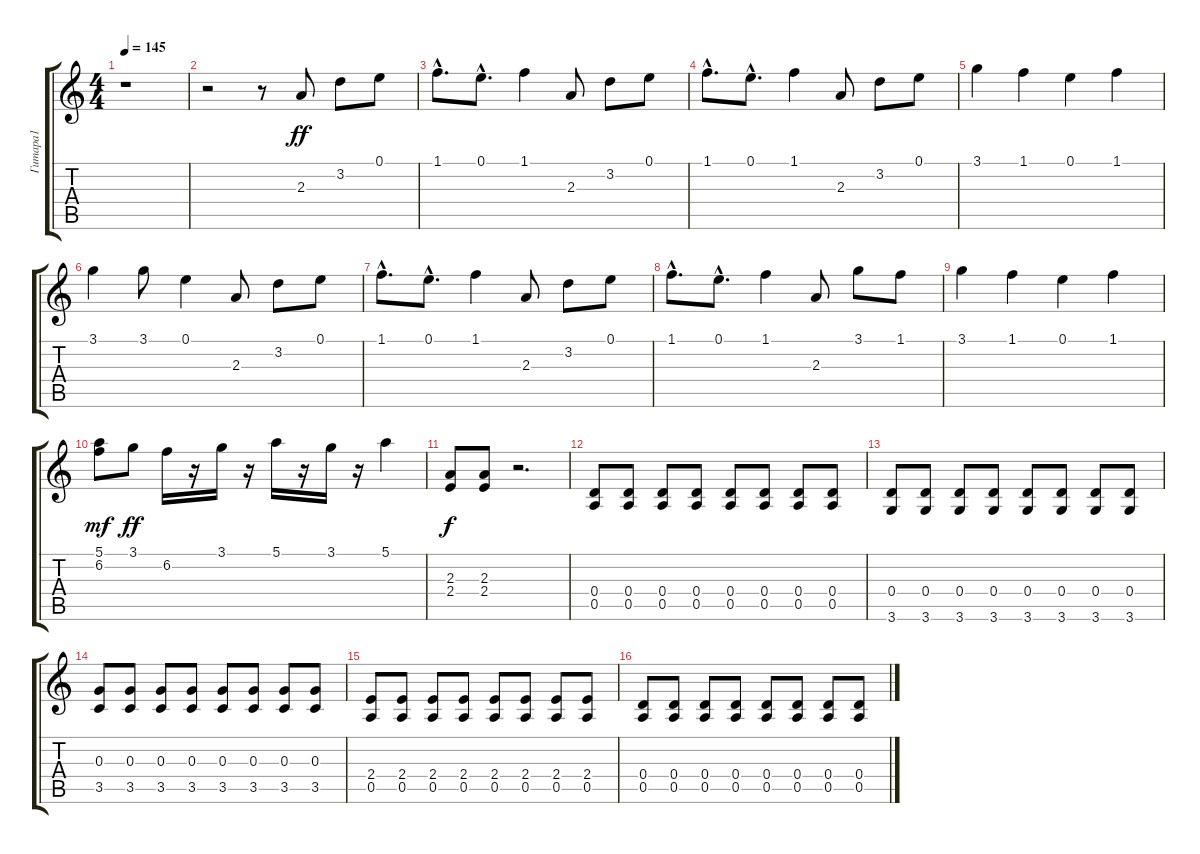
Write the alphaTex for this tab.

\track ("Гитара1" "Гитара1") {instrument overdrivenguitar}
\staff {score tabs}
\tuning (E4 B3 G3 D3 A2 E2) {hide}
\ts (4 4)
\tempo 145
\clef g2
\ks c
r.1{dy f} |
r.2 r.8 2.3.8{dy ff} 3.2.8 0.1.8 |
1.1{hac}.8{d} 0.1{hac}.8{d} 1.1.4 2.3.8 3.2.8 0.1.8 |
1.1{hac}.8{d} 0.1{hac}.8{d} 1.1.4 2.3.8 3.2.8 0.1.8 |
3.1.4 1.1.4 0.1.4 1.1.4 |
3.1.4 3.1.8 0.1.4 2.3.8 3.2.8 0.1.8 |
1.1{hac}.8{d} 0.1{hac}.8{d} 1.1.4 2.3.8 3.2.8 0.1.8 |
1.1{hac}.8{d} 0.1{hac}.8{d} 1.1.4 2.3.8 3.1.8 1.1.8 |
3.1.4 1.1.4 0.1.4 1.1.4 |
(5.1 6.2).8{dy mf} 3.1.8{dy ff} 6.2.16 r.16 3.1.16 r.16 5.1.16 r.16 3.1.16 r.16 5.1.4 |
(2.3 2.4).8{dy f} (2.3 2.4).8 r.2{d} |
(0.4 0.5).8 (0.4 0.5).8 (0.4 0.5).8 (0.4 0.5).8 (0.4 0.5).8 (0.4 0.5).8 (0.4 0.5).8 (0.4 0.5).8 |
(0.4 3.6).8 (0.4 3.6).8 (0.4 3.6).8 (0.4 3.6).8 (0.4 3.6).8 (0.4 3.6).8 (0.4 3.6).8 (0.4 3.6).8 |
(0.3 3.5).8 (0.3 3.5).8 (0.3 3.5).8 (0.3 3.5).8 (0.3 3.5).8 (0.3 3.5).8 (0.3 3.5).8 (0.3 3.5).8 |
(2.4 0.5).8 (2.4 0.5).8 (2.4 0.5).8 (2.4 0.5).8 (2.4 0.5).8 (2.4 0.5).8 (2.4 0.5).8 (2.4 0.5).8 |
(0.4 0.5).8 (0.4 0.5).8 (0.4 0.5).8 (0.4 0.5).8 (0.4 0.5).8 (0.4 0.5).8 (0.4 0.5).8 (0.4 0.5).8
